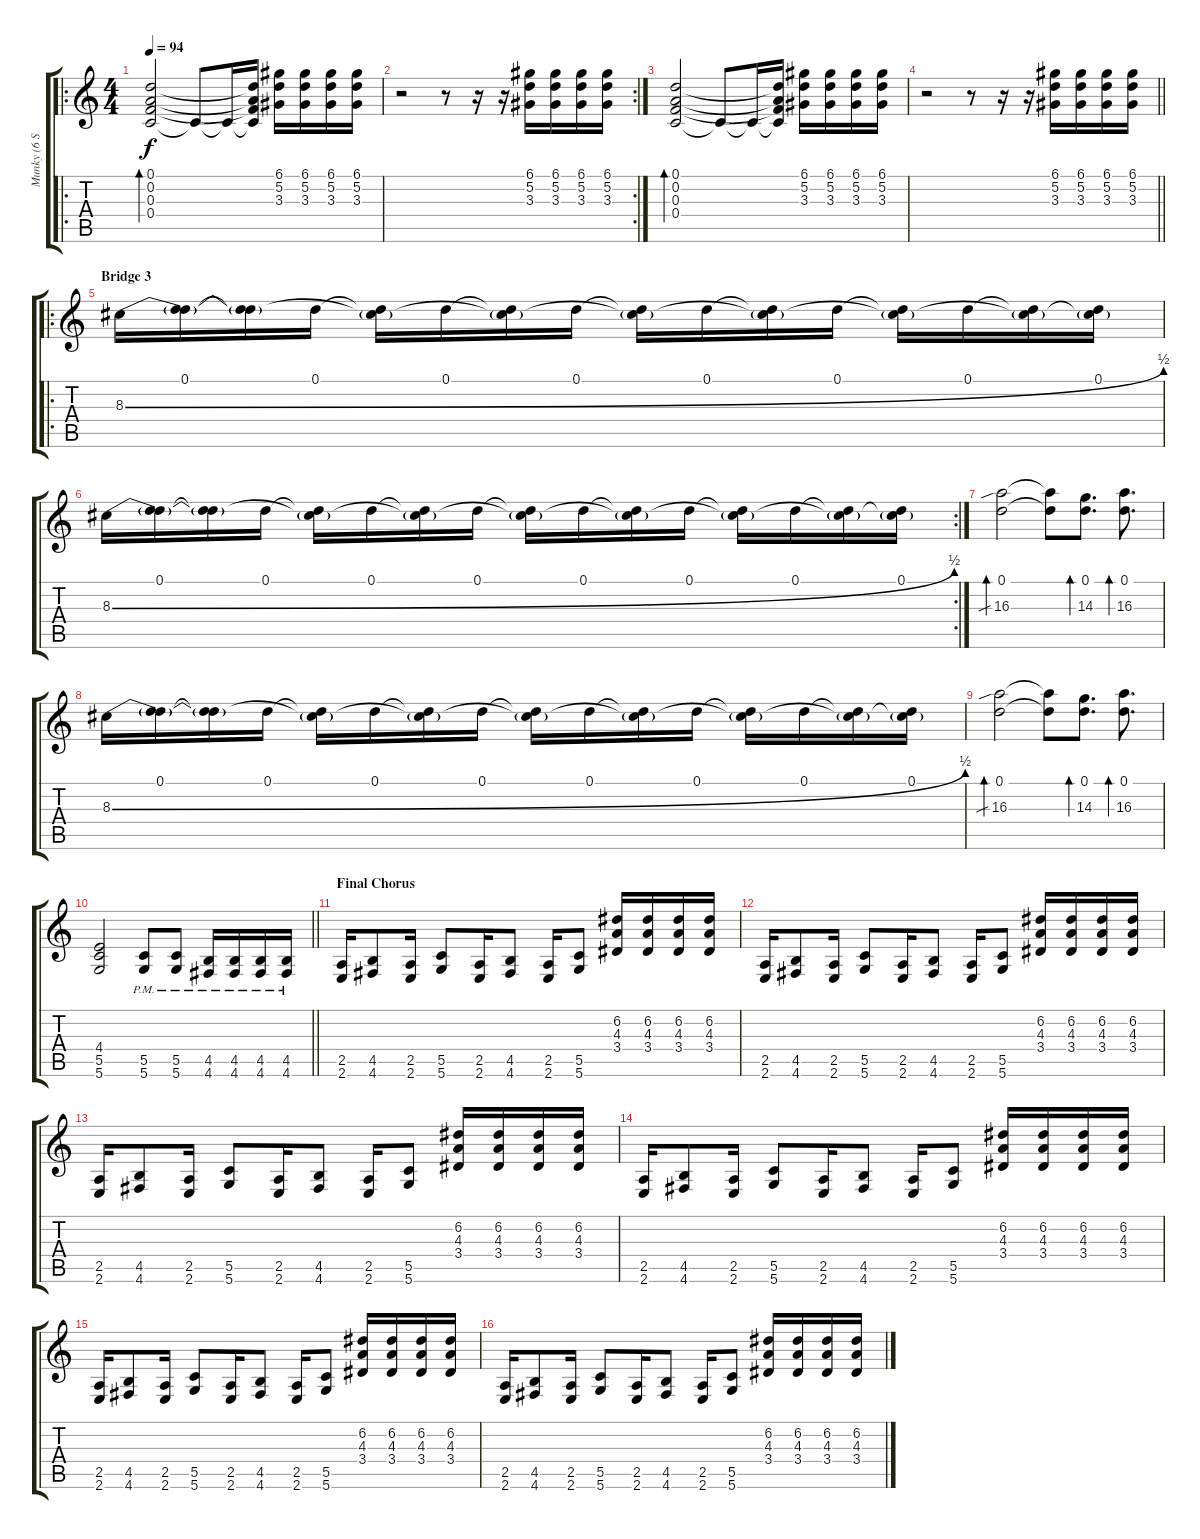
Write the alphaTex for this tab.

\track ("Munky (6 String)" "Munky (6 S") {instrument overdrivenguitar}
\staff {score tabs}
\tuning (D4 A3 F3 C3 G2 D2) {hide}
\ro
\ts (4 4)
\tempo 94
\clef g2
\ks c
(0.1 0.2 0.3 0.4).2{bd 120 dy f} 0.4{t}.8 0.4{t}.16 (0.1{t} 0.2{t} 0.3{t} 0.4{t}).16 (6.1 5.2 3.3).16 (6.1 5.2 3.3).16 (6.1 5.2 3.3).16 (6.1 5.2 3.3).16 |
\rc 2
r.2 r.8 r.16 r.16 (6.1 5.2 3.3).16 (6.1 5.2 3.3).16 (6.1 5.2 3.3).16 (6.1 5.2 3.3).16 |
(0.1 0.2 0.3 0.4).2{bd 120} 0.4{t}.8 0.4{t}.16 (0.1{t} 0.2{t} 0.3{t} 0.4{t}).16 (6.1 5.2 3.3).16 (6.1 5.2 3.3).16 (6.1 5.2 3.3).16 (6.1 5.2 3.3).16 |
\barLineRight lightlight
r.2 r.8 r.16 r.16 (6.1 5.2 3.3).16 (6.1 5.2 3.3).16 (6.1 5.2 3.3).16 (6.1 5.2 3.3).16 |
\ro
\section ("" "Bridge 3")
8.3{be (bend 0 0 60 2)}.16{volume 16 instrument overdrivenguitar} (0.1 8.3{t}).16 (0.1{t} 8.3{t}).16 0.1.16 (0.1{t} 8.3{t}).16 0.1.16 (0.1{t} 8.3{t}).16 0.1.16 (0.1{t} 8.3{t}).16 0.1.16 (0.1{t} 8.3{t}).16 0.1.16 (0.1{t} 8.3{t}).16 0.1.16 (0.1{t} 8.3{t}).16 (0.1 8.3{t}).16 |
\rc 2
8.3{be (bend 0 0 60 2)}.16 (0.1 8.3{t}).16 (0.1{t} 8.3{t}).16 0.1.16 (0.1{t} 8.3{t}).16 0.1.16 (0.1{t} 8.3{t}).16 0.1.16 (0.1{t} 8.3{t}).16 0.1.16 (0.1{t} 8.3{t}).16 0.1.16 (0.1{t} 8.3{t}).16 0.1.16 (0.1{t} 8.3{t}).16 (0.1 8.3{t}).16 |
(0.1 16.3{sib}).2{bd 240} (0.1{t} 16.3{t}).8 (0.1 14.3).8{d bd 240} (0.1 16.3).8{d bd 240} |
8.3{be (bend 0 0 60 2)}.16 (0.1 8.3{t}).16 (0.1{t} 8.3{t}).16 0.1.16 (0.1{t} 8.3{t}).16 0.1.16 (0.1{t} 8.3{t}).16 0.1.16 (0.1{t} 8.3{t}).16 0.1.16 (0.1{t} 8.3{t}).16 0.1.16 (0.1{t} 8.3{t}).16 0.1.16 (0.1{t} 8.3{t}).16 (0.1 8.3{t}).16 |
(0.1 16.3{sib}).2{bd 240} (0.1{t} 16.3{t}).8 (0.1 14.3).8{d bd 240} (0.1 16.3).8{d bd 240} |
\barLineRight lightlight
(4.4 5.5 5.6).2 (5.5{pm} 5.6{pm}).8 (5.5{pm} 5.6{pm}).8 (4.5{pm} 4.6{pm}).16 (4.5{pm} 4.6{pm}).16 (4.5{pm} 4.6{pm}).16 (4.5{pm} 4.6{pm}).16 |
\section ("" "Final Chorus")
(2.5 2.6).16 (4.5 4.6).8 (2.5 2.6).16 (5.5 5.6).8 (2.5 2.6).16 (4.5 4.6).8 (2.5 2.6).16 (5.5 5.6).8 (6.2 4.3 3.4).16 (6.2 4.3 3.4).16 (6.2 4.3 3.4).16 (6.2 4.3 3.4).16 |
(2.5 2.6).16 (4.5 4.6).8 (2.5 2.6).16 (5.5 5.6).8 (2.5 2.6).16 (4.5 4.6).8 (2.5 2.6).16 (5.5 5.6).8 (6.2 4.3 3.4).16 (6.2 4.3 3.4).16 (6.2 4.3 3.4).16 (6.2 4.3 3.4).16 |
(2.5 2.6).16 (4.5 4.6).8 (2.5 2.6).16 (5.5 5.6).8 (2.5 2.6).16 (4.5 4.6).8 (2.5 2.6).16 (5.5 5.6).8 (6.2 4.3 3.4).16 (6.2 4.3 3.4).16 (6.2 4.3 3.4).16 (6.2 4.3 3.4).16 |
(2.5 2.6).16 (4.5 4.6).8 (2.5 2.6).16 (5.5 5.6).8 (2.5 2.6).16 (4.5 4.6).8 (2.5 2.6).16 (5.5 5.6).8 (6.2 4.3 3.4).16 (6.2 4.3 3.4).16 (6.2 4.3 3.4).16 (6.2 4.3 3.4).16 |
(2.5 2.6).16 (4.5 4.6).8 (2.5 2.6).16 (5.5 5.6).8 (2.5 2.6).16 (4.5 4.6).8 (2.5 2.6).16 (5.5 5.6).8 (6.2 4.3 3.4).16 (6.2 4.3 3.4).16 (6.2 4.3 3.4).16 (6.2 4.3 3.4).16 |
(2.5 2.6).16 (4.5 4.6).8 (2.5 2.6).16 (5.5 5.6).8 (2.5 2.6).16 (4.5 4.6).8 (2.5 2.6).16 (5.5 5.6).8 (6.2 4.3 3.4).16 (6.2 4.3 3.4).16 (6.2 4.3 3.4).16 (6.2 4.3 3.4).16
